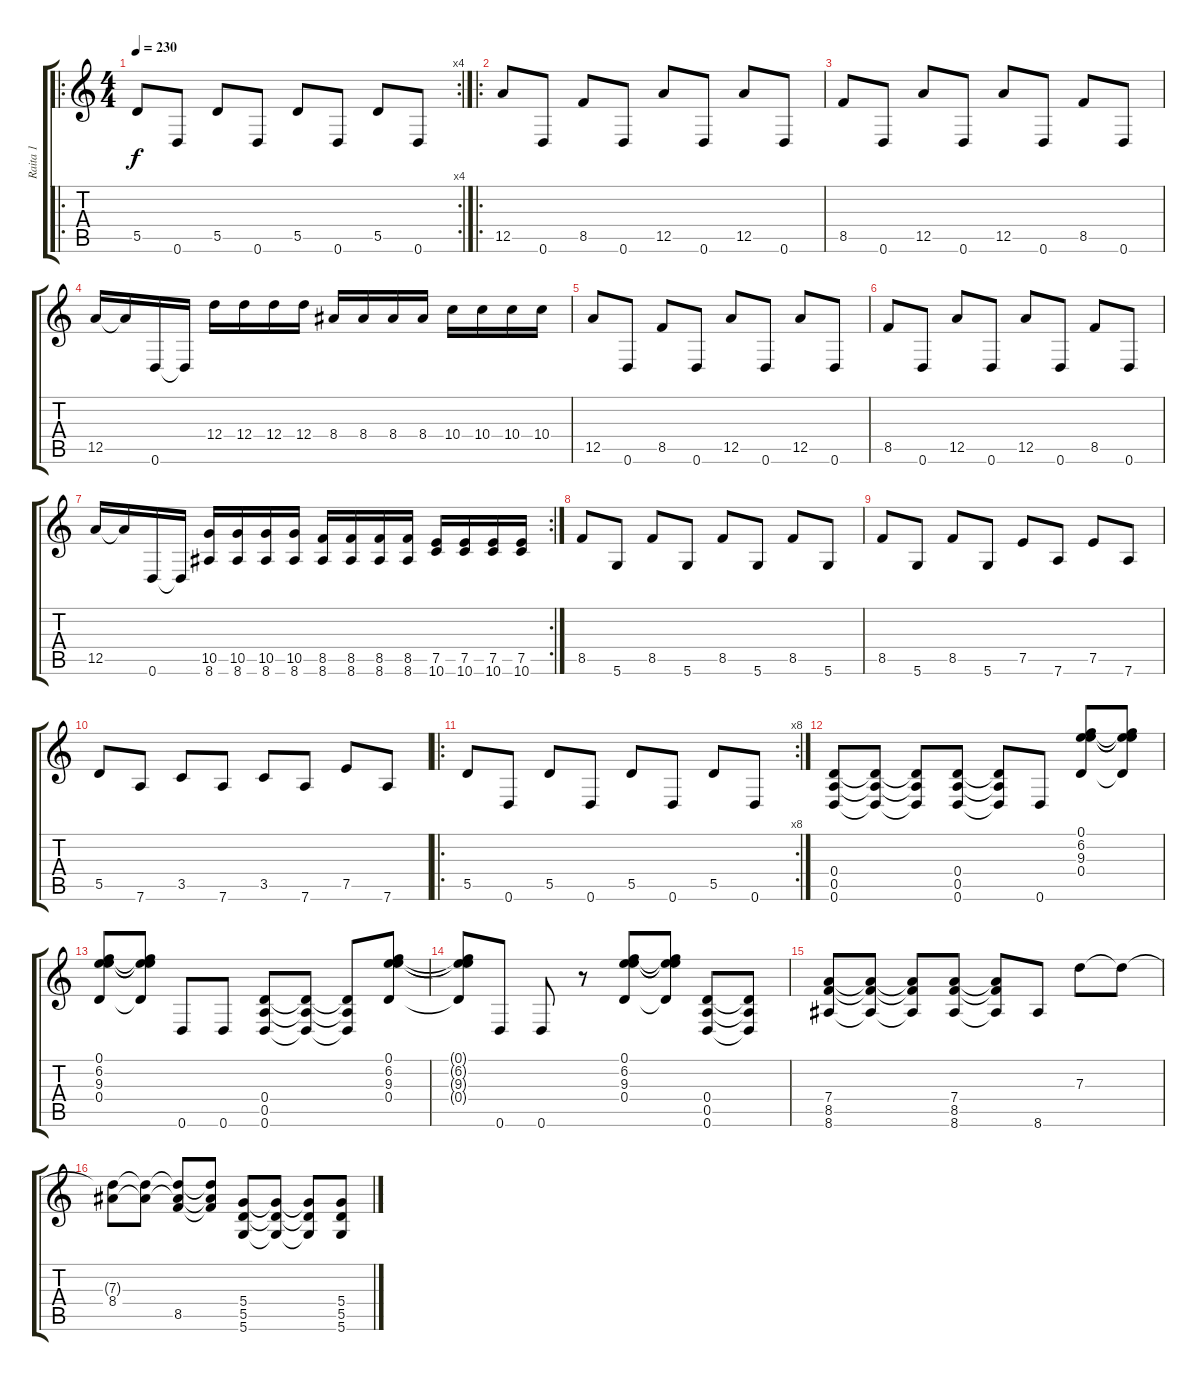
\track ("Raita 1" "Raita 1") {instrument distortionguitar}
\staff {score tabs}
\tuning (E4 B3 G3 D3 A2 D2) {hide}
\ro
\rc 4
\ts (4 4)
\tempo 230
\clef g2
\ks c
5.5.8{dy f} 0.6.8 5.5.8 0.6.8 5.5.8 0.6.8 5.5.8 0.6.8 |
\ro
12.5.8 0.6.8 8.5.8 0.6.8 12.5.8 0.6.8 12.5.8 0.6.8 |
8.5.8 0.6.8 12.5.8 0.6.8 12.5.8 0.6.8 8.5.8 0.6.8 |
12.5.16 12.5{t}.16 0.6.16 0.6{t}.16 12.4.16 12.4.16 12.4.16 12.4.16 8.4.16 8.4.16 8.4.16 8.4.16 10.4.16 10.4.16 10.4.16 10.4.16 |
12.5.8 0.6.8 8.5.8 0.6.8 12.5.8 0.6.8 12.5.8 0.6.8 |
8.5.8 0.6.8 12.5.8 0.6.8 12.5.8 0.6.8 8.5.8 0.6.8 |
\rc 2
12.5.16 12.5{t}.16 0.6.16 0.6{t}.16 (10.5 8.6).16 (10.5 8.6).16 (10.5 8.6).16 (10.5 8.6).16 (8.5 8.6).16 (8.5 8.6).16 (8.5 8.6).16 (8.5 8.6).16 (7.5 10.6).16 (7.5 10.6).16 (7.5 10.6).16 (7.5 10.6).16 |
8.5.8 5.6.8 8.5.8 5.6.8 8.5.8 5.6.8 8.5.8 5.6.8 |
8.5.8 5.6.8 8.5.8 5.6.8 7.5.8 7.6.8 7.5.8 7.6.8 |
5.5.8 7.6.8 3.5.8 7.6.8 3.5.8 7.6.8 7.5.8 7.6.8 |
\ro
\rc 8
5.5.8 0.6.8 5.5.8 0.6.8 5.5.8 0.6.8 5.5.8 0.6.8 |
(0.4 0.5 0.6).8 (0.4{t} 0.5{t} 0.6{t}).8 (0.4{t} 0.5{t} 0.6{t}).8 (0.4 0.5 0.6).8 (0.4{t} 0.5{t} 0.6{t}).8 0.6.8 (0.1 6.2 9.3 0.4).8 (0.1{t} 6.2{t} 9.3{t} 0.4{t}).8 |
(0.1 6.2 9.3 0.4).8 (0.1{t} 6.2{t} 9.3{t} 0.4{t}).8 0.6.8 0.6.8 (0.4 0.5 0.6).8 (0.4{t} 0.5{t} 0.6{t}).8 (0.4{t} 0.5{t} 0.6{t}).8 (0.1 6.2 9.3 0.4).8 |
(0.1{t} 6.2{t} 9.3{t} 0.4{t}).8 0.6.8 0.6.8 r.8 (0.1 6.2 9.3 0.4).8 (0.1{t} 6.2{t} 9.3{t} 0.4{t}).8 (0.4 0.5 0.6).8 (0.4{t} 0.5{t} 0.6{t}).8 |
(7.4 8.5 8.6).8 (7.4{t} 8.5{t} 8.6{t}).8 (7.4{t} 8.5{t} 8.6{t}).8 (7.4 8.5 8.6).8 (7.4{t} 8.5{t} 8.6{t}).8 8.6.8 7.3.8 7.3{t}.8 |
(7.3{t} 8.4).8 (7.3{t} 8.4{t}).8 (7.3{t} 8.4{t} 8.5).8 (7.3{t} 8.4{t} 8.5{t}).8 (5.4 5.5 5.6).8 (5.4{t} 5.5{t} 5.6{t}).8 (5.4{t} 5.5{t} 5.6{t}).8 (5.4 5.5 5.6).8
